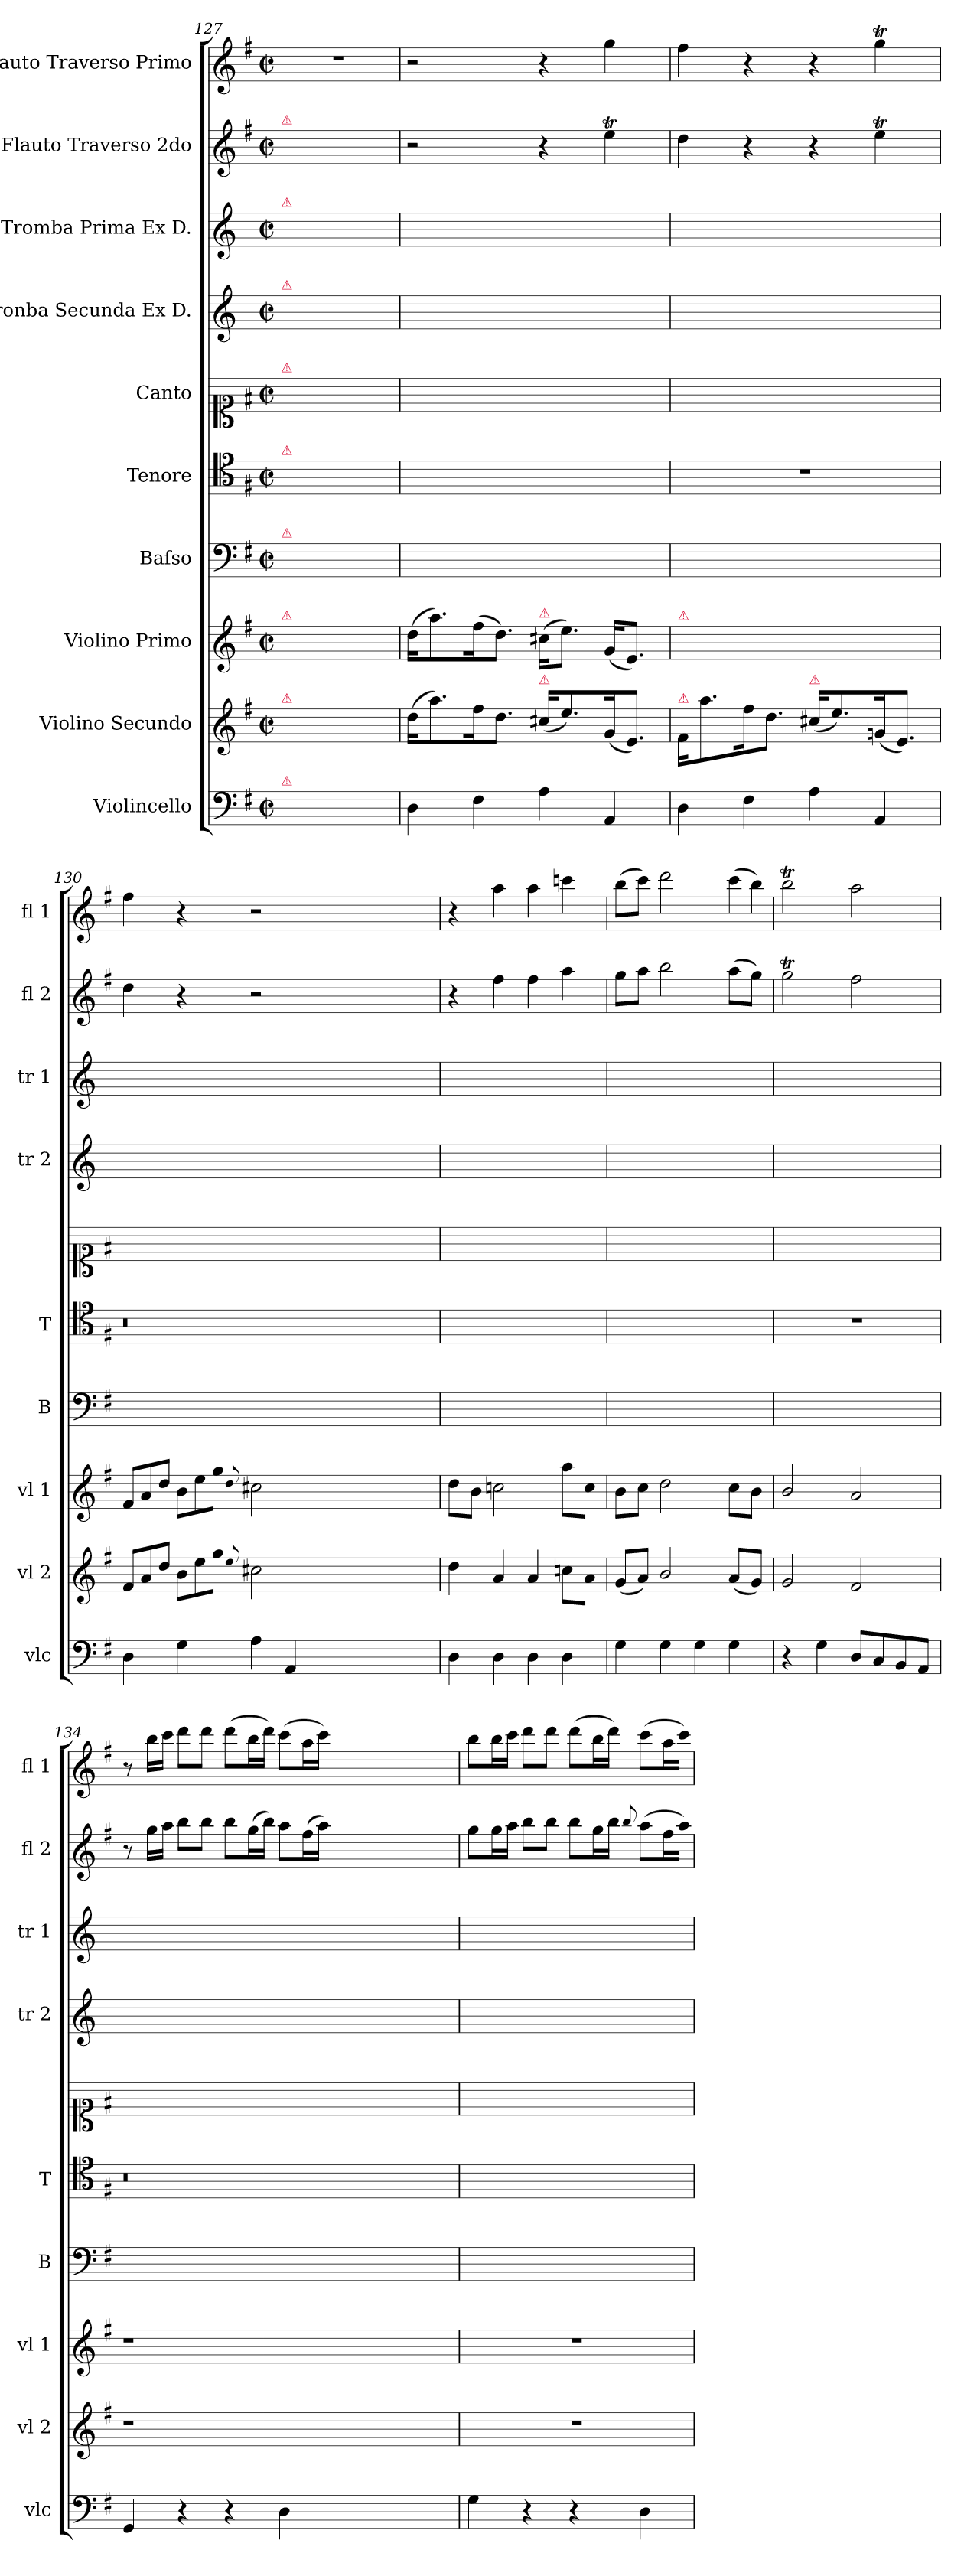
**kern	**kern	**kern	**kern	**kern	**kern	**kern	**kern	**kern	**kern
*part10	*part9	*part8	*part7	*part6	*part5	*part4	*part3	*part2	*part1
*staff10	*staff9	*staff8	*staff7	*staff6	*staff5	*staff4	*staff3	*staff2	*staff1
*I"Violincello	*I"Violino Secundo	*I"Violino Primo	*I"Baſso	*I"Tenore	*I"Canto	*I"Tronba Secunda Ex D.	*I"Tromba Prima Ex D.	*I"Flauto Traverso 2do	*I"Flauto Traverso Primo
*I'vlc	*I'vl 2	*I'vl 1	*I'B	*I'T	*	*I'tr 2	*I'tr 1	*I'fl 2	*I'fl 1
*clefF4	*clefG2	*clefG2	*clefF4	*clefC4	*clefC1	*clefG2	*clefG2	*clefG2	*clefG2
*	*	*	*	*	*	*ITrd-1c-2	*ITrd-1c-2	*	*
*k[f#]	*k[f#]	*k[f#]	*k[f#]	*k[f#]	*k[f#]	*k[f#c#]	*k[f#c#]	*k[f#]	*k[f#]
*G:	*G:	*G:	*G:	*G:	*G:	*	*	*G:	*G:
*M2/2	*M2/2	*M2/2	*M2/2	*M2/2	*M2/2	*M2/2	*M2/2	*M2/2	*M2/2
*met(c|)	*met(c|)	*met(c|)	*met(c|)	*met(c|)	*met(c|)	*met(c|)	*met(c|)	*met(c|)	*met(c|)
=127	=127	=127	=127	=127	=127	=127	=127	=127	=127
!	!	!	!	!	!	!	!	!LO:TX:a:color=crimson:t=⚠	!
!	!	!	!	!	!	!	!LO:TX:a:color=crimson:t=⚠	!	!
!	!	!	!	!	!	!LO:TX:a:color=crimson:t=⚠	!	!	!
!	!	!	!	!	!LO:TX:a:color=crimson:t=⚠	!	!	!	!
!	!	!	!	!LO:TX:a:color=crimson:t=⚠	!	!	!	!	!
!	!	!	!LO:TX:a:color=crimson:t=⚠	!	!	!	!	!	!
!	!	!LO:TX:a:color=crimson:t=⚠	!	!	!	!	!	!	!
!	!LO:TX:a:color=crimson:t=⚠	!	!	!	!	!	!	!	!
!LO:TX:a:color=crimson:t=⚠	!	!	!	!	!	!	!	!	!
1ryy	1ryy	1ryy	1ryy	1ryy	1ryy	1ryy	1ryy	1ryy	1r
=128	=128	=128	=128	=128	=128	=128	=128	=128	=128
4D\	(16dd\KL	(16dd\KL	1ryy	1ryy	1ryy	1ryy	1ryy	2r	2r
.	8.aa\)	8.aa\)	.	.	.	.	.	.	.
4F#\	16ff#\K	(16ff#\K	.	.	.	.	.	.	.
.	8.dd\J	8.dd\J)	.	.	.	.	.	.	.
!	!	!LO:TX:a:color=crimson:t=⚠	!	!	!	!	!	!	!
!	!LO:TX:a:color=crimson:t=⚠	!	!	!	!	!	!	!	!
4A\	(16cc#X\KL	(16cc#X\KL	.	.	.	.	.	4r	4r
.	8.ee\)	8.ee\J)	.	.	.	.	.	.	.
4AA/	(16g/K	(16g/KL	.	.	.	.	.	4eeT\	4gg\
.	8.e/J)	8.e/J)	.	.	.	.	.	.	.
=129	=129	=129	=129	=129	=129	=129	=129	=129	=129
!	!	!LO:TX:a:color=crimson:t=⚠	!	!	!	!	!	!	!
!	!LO:TX:a:color=crimson:t=⚠	!	!	!	!	!	!	!	!
4D\	16f#/KL	16dd\KLyy	1ryy	1r	1ryy	1ryy	1ryy	4dd\	4ff#\
.	8.aa\	8.aa\yy	.	.	.	.	.	.	.
4F#\	16ff#\K	16ff#\Kyy	.	.	.	.	.	4r	4r
.	8.dd\J	8.dd\Jyy	.	.	.	.	.	.	.
!	!LO:TX:a:color=crimson:t=⚠	!	!	!	!	!	!	!	!
4A\	(16cc#X\KL	16cc#X\KLyy	.	.	.	.	.	4r	4r
.	8.ee\)	8.ee\Jyy	.	.	.	.	.	.	.
4AA/	(16gn/K	16g/KLyy	.	.	.	.	.	4eeT\	4ggT\
.	8.e/J)	8.e/Jyy	.	.	.	.	.	.	.
=130	=130	=130	=130	=130	=130	=130	=130	=130	=130
*	*Xtuplet	*Xtuplet	*	*	*	*	*	*	*
4D\	12f#/L	12f#/L	1ryy	0.r	1ryy	1ryy	1ryy	4dd\	4ff#\
.	12a/	12a/	.	.	.	.	.	.	.
.	12dd/J	12dd/J	.	.	.	.	.	.	.
4G\	12b\L	12b\L	.	.	.	.	.	4r	4r
.	12ee\	12ee\	.	.	.	.	.	.	.
.	12gg\J	12gg\J	.	.	.	.	.	.	.
.	8qqee/	8qqdd/	.	.	.	.	.	.	.
4A\	2cc#X\	2cc#X\	.	.	.	.	.	2r	2r
4AA/	.	.	.	.	.	.	.	.	.
0ryy	0ryy	0ryy	0ryy	.	0ryy	0ryy	0ryy	0ryy	0ryy
=131	=131	=131	=131	=131	=131	=131	=131	=131	=131
4D\	4dd\	8dd\L	1ryy	1ryy	1ryy	1ryy	1ryy	4r	4r
.	.	8b\J	.	.	.	.	.	.	.
4D\	4a/	2ccn\	.	.	.	.	.	4ff#\	4aa\
4D\	4a/	.	.	.	.	.	.	4ff#\	4aa\
4D\	8ccn\L	8aa\L	.	.	.	.	.	4aa\	4cccn\
.	8a\J	8cc\J	.	.	.	.	.	.	.
=132	=132	=132	=132	=132	=132	=132	=132	=132	=132
4G\	(8g/L	8b\L	1ryy	1ryy	1ryy	1ryy	1ryy	8gg\L	(8bb\L
.	8a/J)	8cc\J	.	.	.	.	.	8aa\J	8ccc\J)
4G\	2b/	2dd\	.	.	.	.	.	2bb\	2ddd\
4G\	.	.	.	.	.	.	.	.	.
!	!	!	!	!	!	!	!	!	!LO:N:vis=4
4G\	(8a/L	8cc\L	.	.	.	.	.	(8aa\L	(8ccc\
!	!	!	!	!	!	!	!	!	!LO:N:vis=4
.	8g/J)	8b\J	.	.	.	.	.	8gg\J)	8bb\)
=133	=133	=133	=133	=133	=133	=133	=133	=133	=133
4r	2g/	2b/	1ryy	1r	1ryy	1ryy	1ryy	2ggT\	2bbt\
4G\	.	.	.	.	.	.	.	.	.
8D/L	2f#/	2a/	.	.	.	.	.	2ff#\	2aa\
8C/	.	.	.	.	.	.	.	.	.
8BB/	.	.	.	.	.	.	.	.	.
8AA/J	.	.	.	.	.	.	.	.	.
=134	=134	=134	=134	=134	=134	=134	=134	=134	=134
4GG/	1r	1r	1ryy	0.r	1ryy	1ryy	1ryy	8r	8r
.	.	.	.	.	.	.	.	16gg\LL	16bb\LL
.	.	.	.	.	.	.	.	16aa\JJ	16ccc\JJ
4r	.	.	.	.	.	.	.	8bb\L	8ddd\L
.	.	.	.	.	.	.	.	8bb\J	8ddd\J
4r	.	.	.	.	.	.	.	8bb\L	(8ddd\L
.	.	.	.	.	.	.	.	(16gg\L	16bb\L
.	.	.	.	.	.	.	.	16bb\JJ)	16ddd\JJ)
4D\	.	.	.	.	.	.	.	8aa\L	(8ccc\L
.	.	.	.	.	.	.	.	(16ff#\L	16aa\L
.	.	.	.	.	.	.	.	16aa\JJ)	16ccc\JJ)
0ryy	0ryy	0ryy	0ryy	.	0ryy	0ryy	0ryy	0ryy	0ryy
=135	=135	=135	=135	=135	=135	=135	=135	=135	=135
4G\	1r	1r	1ryy	1ryy	1ryy	1ryy	1ryy	8gg\L	8bb\L
.	.	.	.	.	.	.	.	16gg\L	16bb\L
.	.	.	.	.	.	.	.	16aa\JJ	16ccc\JJ
4r	.	.	.	.	.	.	.	8bb\L	8ddd\L
.	.	.	.	.	.	.	.	8bb\J	8ddd\J
4r	.	.	.	.	.	.	.	8bb\L	(8ddd\L
.	.	.	.	.	.	.	.	16gg\L	16bb\L
.	.	.	.	.	.	.	.	16bb\JJ	16ddd\JJ)
.	.	.	.	.	.	.	.	8qqbb/	.
4D\	.	.	.	.	.	.	.	(8aa\L	(8ccc\L
.	.	.	.	.	.	.	.	16ff#\L	16aa\L
.	.	.	.	.	.	.	.	16aa\JJ)	16ccc\JJ)
=	=	=	=	=	=	=	=	=	=
*-	*-	*-	*-	*-	*-	*-	*-	*-	*-
